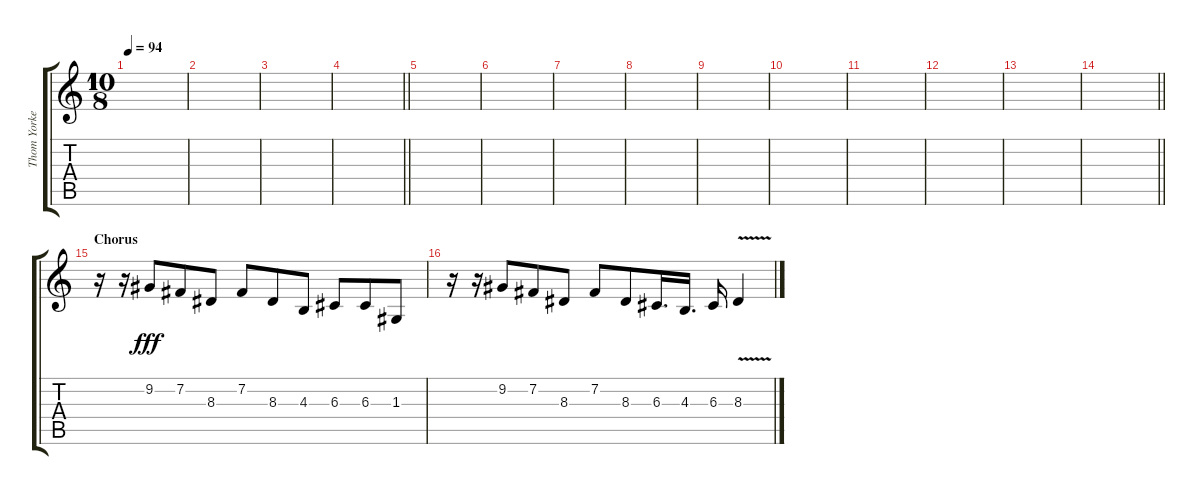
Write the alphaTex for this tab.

\track ("Thom Yorke" "Thom Yorke") {instrument lead6voice}
\staff {score tabs}
\tuning (E4 B3 G3 D3 A2 E2) {hide}
\ts (10 8)
\tempo 94
\clef g2
\ks c
|
|
|
\barLineRight lightlight
|
\section ("" "")
|
|
|
|
|
|
|
|
|
\barLineRight lightlight
|
\section ("" "Chorus")
r.16 r.16 9.2.8{dy fff} 7.2.8 8.3.8 7.2.8 8.3.8 4.3.8 6.3.8 6.3.8 1.3.8 |
r.16 r.16 9.2.8 7.2.8 8.3.8 7.2.8 8.3.8 6.3.16{d} 4.3.16{d} 6.3.16 8.3{v}.4
